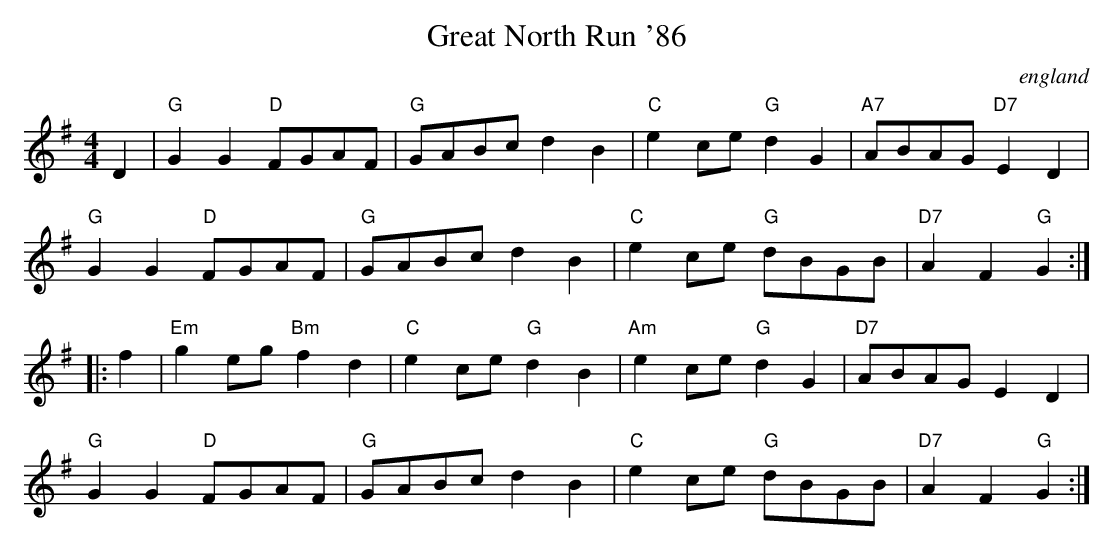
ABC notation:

X:1
T:Great North Run '86
O:england
M:4/4
L:1/4
K:G
D|"G"GG "D"F/2G/2A/2F/2|"G"G/2A/2B/2c/2 dB|"C"ec/2e/2 "G"dG|\
"A7"A/2B/2A/2G/2 "D7"ED|
"G"GG "D"F/2G/2A/2F/2|"G"G/2A/2B/2c/2 dB|"C"ec/2e/2 "G"d/2B/2G/2B/2|\
"D7"AF "G"G::
f|"Em"ge/2g/2 "Bm"fd|"C"ec/2e/2 "G"dB|"Am"ec/2e/2 "G"dG|"D7"A/2B/2A/2G/2 ED|
"G"GG "D"F/2G/2A/2F/2|"G"G/2A/2B/2c/2 dB|"C"ec/2e/2 "G"d/2B/2G/2B/2|\
"D7"AF "G"G:|
